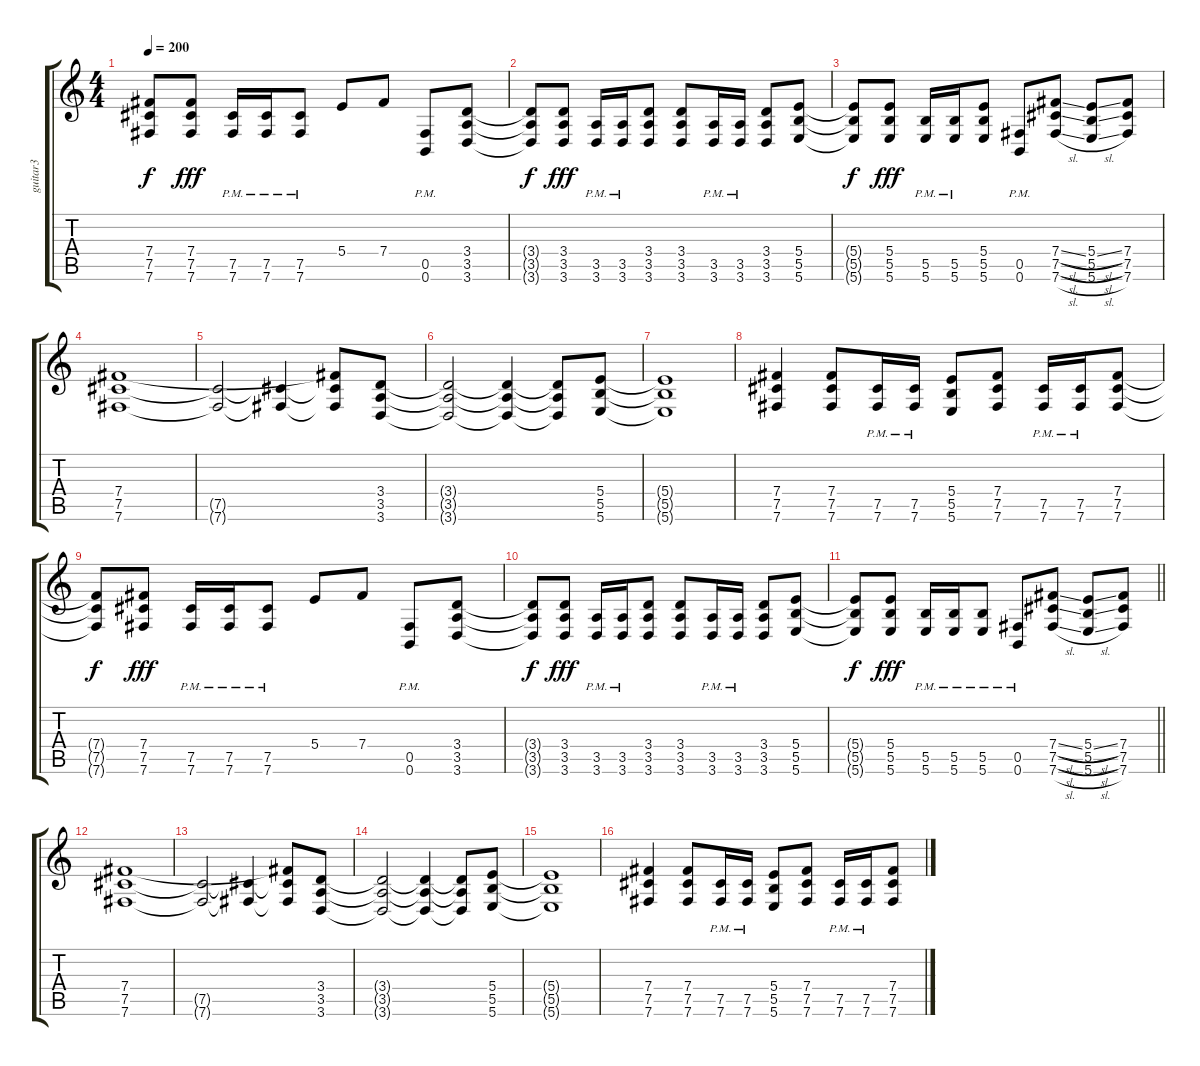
\track ("guitar3" "guitar3") {instrument distortionguitar}
\staff {score tabs}
\tuning (Db4 Ab3 E3 B2 Gb2 B1) {hide}
\ts (4 4)
\tempo 200
\clef g2
\ks c
(7.4{t} 7.5{t} 7.6{t}).8{dy f} (7.4 7.5 7.6).8{dy fff} (7.5{pm} 7.6{pm}).16 (7.5{pm} 7.6{pm}).16 (7.5{pm} 7.6{pm}).8 5.4.8 7.4.8 (0.5{pm} 0.6{pm}).8 (3.4 3.5 3.6).8 |
(3.4{t} 3.5{t} 3.6{t}).8{dy f} (3.4 3.5 3.6).8{dy fff} (3.5{pm} 3.6{pm}).16 (3.5{pm} 3.6{pm}).16 (3.4 3.5 3.6).8 (3.4 3.5 3.6).8 (3.5{pm} 3.6{pm}).16 (3.5{pm} 3.6{pm}).16 (3.4 3.5 3.6).8 (5.4 5.5 5.6).8 |
(5.4{t} 5.5{t} 5.6{t}).8{dy f} (5.4 5.5 5.6).8{dy fff} (5.5{pm} 5.6{pm}).16 (5.5{pm} 5.6{pm}).16 (5.4 5.5 5.6).8 (0.5{pm} 0.6{pm}).8 (7.4{sl} 7.5{sl} 7.6{sl}).8 (5.4{sl} 5.5{sl} 5.6{sl}).8 (7.4 7.5 7.6).8 |
(7.4 7.5 7.6).1{volume 16 instrument distortionguitar} |
(7.5{t} 7.6{t}).2 (7.5{t} 7.6{t}).4 (7.4{t} 7.5{t} 7.6{t}).8 (3.4 3.5 3.6).8 |
(3.4{t} 3.5{t} 3.6{t}).2 (3.4{t} 3.5{t} 3.6{t}).4 (3.4{t} 3.5{t} 3.6{t}).8 (5.4 5.5 5.6).8 |
(5.4{t} 5.5{t} 5.6{t}).1 |
(7.4 7.5 7.6).4{volume 16 instrument distortionguitar} (7.4 7.5 7.6).8 (7.5{pm} 7.6{pm}).16 (7.5{pm} 7.6{pm}).16 (5.4 5.5 5.6).8 (7.4 7.5 7.6).8 (7.5{pm} 7.6{pm}).16 (7.5{pm} 7.6{pm}).16 (7.4 7.5 7.6).8 |
(7.4{t} 7.5{t} 7.6{t}).8{dy f} (7.4 7.5 7.6).8{dy fff} (7.5{pm} 7.6{pm}).16 (7.5{pm} 7.6{pm}).16 (7.5{pm} 7.6{pm}).8 5.4.8 7.4.8 (0.5{pm} 0.6{pm}).8 (3.4 3.5 3.6).8 |
(3.4{t} 3.5{t} 3.6{t}).8{dy f} (3.4 3.5 3.6).8{dy fff} (3.5{pm} 3.6{pm}).16 (3.5{pm} 3.6{pm}).16 (3.4 3.5 3.6).8 (3.4 3.5 3.6).8 (3.5{pm} 3.6{pm}).16 (3.5{pm} 3.6{pm}).16 (3.4 3.5 3.6).8 (5.4 5.5 5.6).8 |
\barLineRight lightlight
(5.4{t} 5.5{t} 5.6{t}).8{dy f} (5.4 5.5 5.6).8{dy fff} (5.5{pm} 5.6{pm}).16 (5.5{pm} 5.6{pm}).16 (5.5{pm} 5.6{pm}).8 (0.5{pm} 0.6{pm}).8 (7.4{sl} 7.5{sl} 7.6{sl}).8 (5.4{sl} 5.5{sl} 5.6{sl}).8 (7.4 7.5 7.6).8 |
\section ("" "")
(7.4 7.5 7.6).1{volume 16 instrument distortionguitar} |
(7.5{t} 7.6{t}).2 (7.5{t} 7.6{t}).4 (7.4{t} 7.5{t} 7.6{t}).8 (3.4 3.5 3.6).8 |
(3.4{t} 3.5{t} 3.6{t}).2 (3.4{t} 3.5{t} 3.6{t}).4 (3.4{t} 3.5{t} 3.6{t}).8 (5.4 5.5 5.6).8 |
(5.4{t} 5.5{t} 5.6{t}).1 |
(7.4 7.5 7.6).4{volume 16 instrument distortionguitar} (7.4 7.5 7.6).8 (7.5{pm} 7.6{pm}).16 (7.5{pm} 7.6{pm}).16 (5.4 5.5 5.6).8 (7.4 7.5 7.6).8 (7.5{pm} 7.6{pm}).16 (7.5{pm} 7.6{pm}).16 (7.4 7.5 7.6).8
